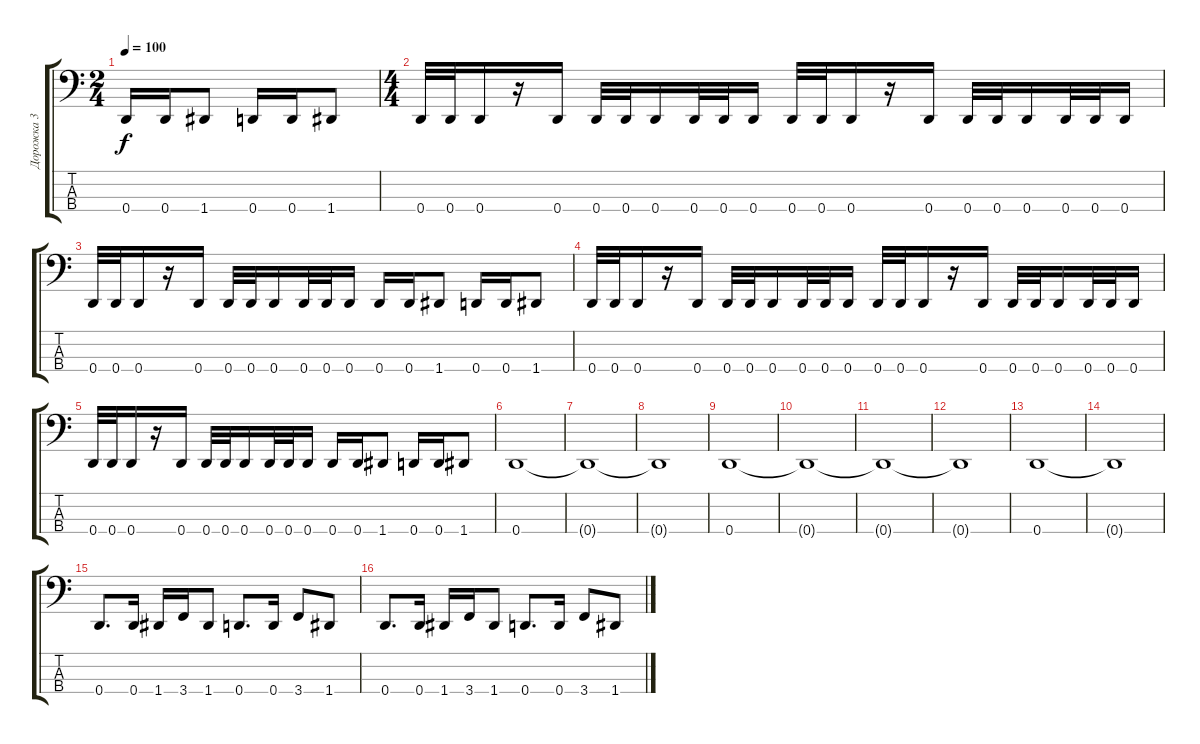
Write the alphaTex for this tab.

\track ("Дорожка 3" "Дорожка 3") {instrument electricbasspick}
\staff {score tabs}
\tuning (G2 D2 A1 D1) {hide}
\ts (2 4)
\tempo 100
\clef f4
\ks c
0.4.16{dy f} 0.4.16 1.4.8 0.4.16 0.4.16 1.4.8 |
\ts (4 4)
0.4.32 0.4.32 0.4.16 r.16 0.4.16 0.4.32 0.4.32 0.4.16 0.4.32 0.4.32 0.4.16 0.4.32 0.4.32 0.4.16 r.16 0.4.16 0.4.32 0.4.32 0.4.16 0.4.32 0.4.32 0.4.16 |
0.4.32 0.4.32 0.4.16 r.16 0.4.16 0.4.32 0.4.32 0.4.16 0.4.32 0.4.32 0.4.16 0.4.16 0.4.16 1.4.8 0.4.16 0.4.16 1.4.8 |
0.4.32 0.4.32 0.4.16 r.16 0.4.16 0.4.32 0.4.32 0.4.16 0.4.32 0.4.32 0.4.16 0.4.32 0.4.32 0.4.16 r.16 0.4.16 0.4.32 0.4.32 0.4.16 0.4.32 0.4.32 0.4.16 |
0.4.32 0.4.32 0.4.16 r.16 0.4.16 0.4.32 0.4.32 0.4.16 0.4.32 0.4.32 0.4.16 0.4.16 0.4.16 1.4.8 0.4.16 0.4.16 1.4.8 |
0.4.1 |
0.4{t}.1 |
0.4{t}.1 |
0.4.1 |
0.4{t}.1 |
0.4{t}.1 |
0.4{t}.1 |
0.4.1 |
0.4{t}.1 |
0.4.8{d} 0.4.16 1.4.16 3.4.16 1.4.8 0.4.8{d} 0.4.16 3.4.8 1.4.8 |
0.4.8{d} 0.4.16 1.4.16 3.4.16 1.4.8 0.4.8{d} 0.4.16 3.4.8 1.4.8
